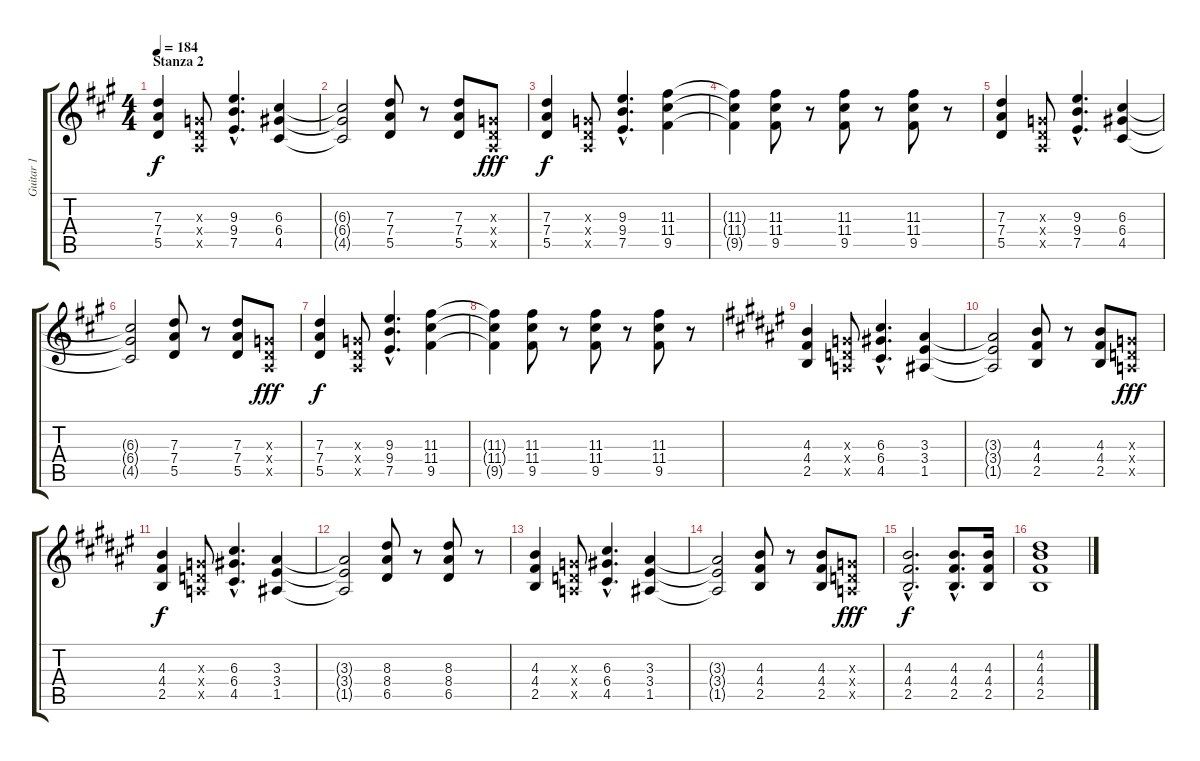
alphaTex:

\track ("Guitar 1" "Guitar 1") {instrument overdrivenguitar}
\staff {score tabs}
\tuning (E4 B3 G3 D3 A2 E2) {hide}
\ts (4 4)
\section ("" "Stanza 2")
\tempo 184
\clef g2
\ks f#minor
(7.3 7.4 5.5).4{dy f} (0.3{x} 0.4{x} 0.5{x}).8 (9.3{hac} 9.4{hac} 7.5{hac}).4{d} (6.3 6.4 4.5).4 |
(6.3{t} 6.4{t} 4.5{t}).2 (7.3 7.4 5.5).8 r.8 (7.3 7.4 5.5).8 (0.3{x} 0.4{x} 0.5{x}).8{dy fff} |
(7.3 7.4 5.5).4{dy f} (0.3{x} 0.4{x} 0.5{x}).8 (9.3{hac} 9.4{hac} 7.5{hac}).4{d} (11.3 11.4 9.5).4 |
(11.3{t} 11.4{t} 9.5{t}).4 (11.3 11.4 9.5).8 r.8 (11.3 11.4 9.5).8 r.8 (11.3 11.4 9.5).8 r.8 |
(7.3 7.4 5.5).4 (0.3{x} 0.4{x} 0.5{x}).8 (9.3{hac} 9.4{hac} 7.5{hac}).4{d} (6.3 6.4 4.5).4 |
(6.3{t} 6.4{t} 4.5{t}).2 (7.3 7.4 5.5).8 r.8 (7.3 7.4 5.5).8 (0.3{x} 0.4{x} 0.5{x}).8{dy fff} |
(7.3 7.4 5.5).4{dy f} (0.3{x} 0.4{x} 0.5{x}).8 (9.3{hac} 9.4{hac} 7.5{hac}).4{d} (11.3 11.4 9.5).4 |
(11.3{t} 11.4{t} 9.5{t}).4 (11.3 11.4 9.5).8 r.8 (11.3 11.4 9.5).8 r.8 (11.3 11.4 9.5).8 r.8 |
\ks f#
(4.3 4.4 2.5).4 (0.3{x} 0.4{x} 0.5{x}).8 (6.3{hac} 6.4{hac} 4.5{hac}).4{d} (3.3 3.4 1.5).4 |
(3.3{t} 3.4{t} 1.5{t}).2 (4.3 4.4 2.5).8 r.8 (4.3 4.4 2.5).8 (0.3{x} 0.4{x} 0.5{x}).8{dy fff} |
(4.3 4.4 2.5).4{dy f} (0.3{x} 0.4{x} 0.5{x}).8 (6.3{hac} 6.4{hac} 4.5{hac}).4{d} (3.3 3.4 1.5).4 |
(3.3{t} 3.4{t} 1.5{t}).2 (8.3 8.4 6.5).8 r.8 (8.3 8.4 6.5).8 r.8 |
(4.3 4.4 2.5).4 (0.3{x} 0.4{x} 0.5{x}).8 (6.3{hac} 6.4{hac} 4.5{hac}).4{d} (3.3 3.4 1.5).4 |
(3.3{t} 3.4{t} 1.5{t}).2 (4.3 4.4 2.5).8 r.8 (4.3 4.4 2.5).8 (0.3{x} 0.4{x} 0.5{x}).8{dy fff} |
(4.3{hac} 4.4{hac} 2.5{hac}).2{d dy f} (4.3{hac} 4.4{hac} 2.5{hac}).8{d} (4.3 4.4 2.5).16 |
(4.2 4.3 4.4 2.5).1
